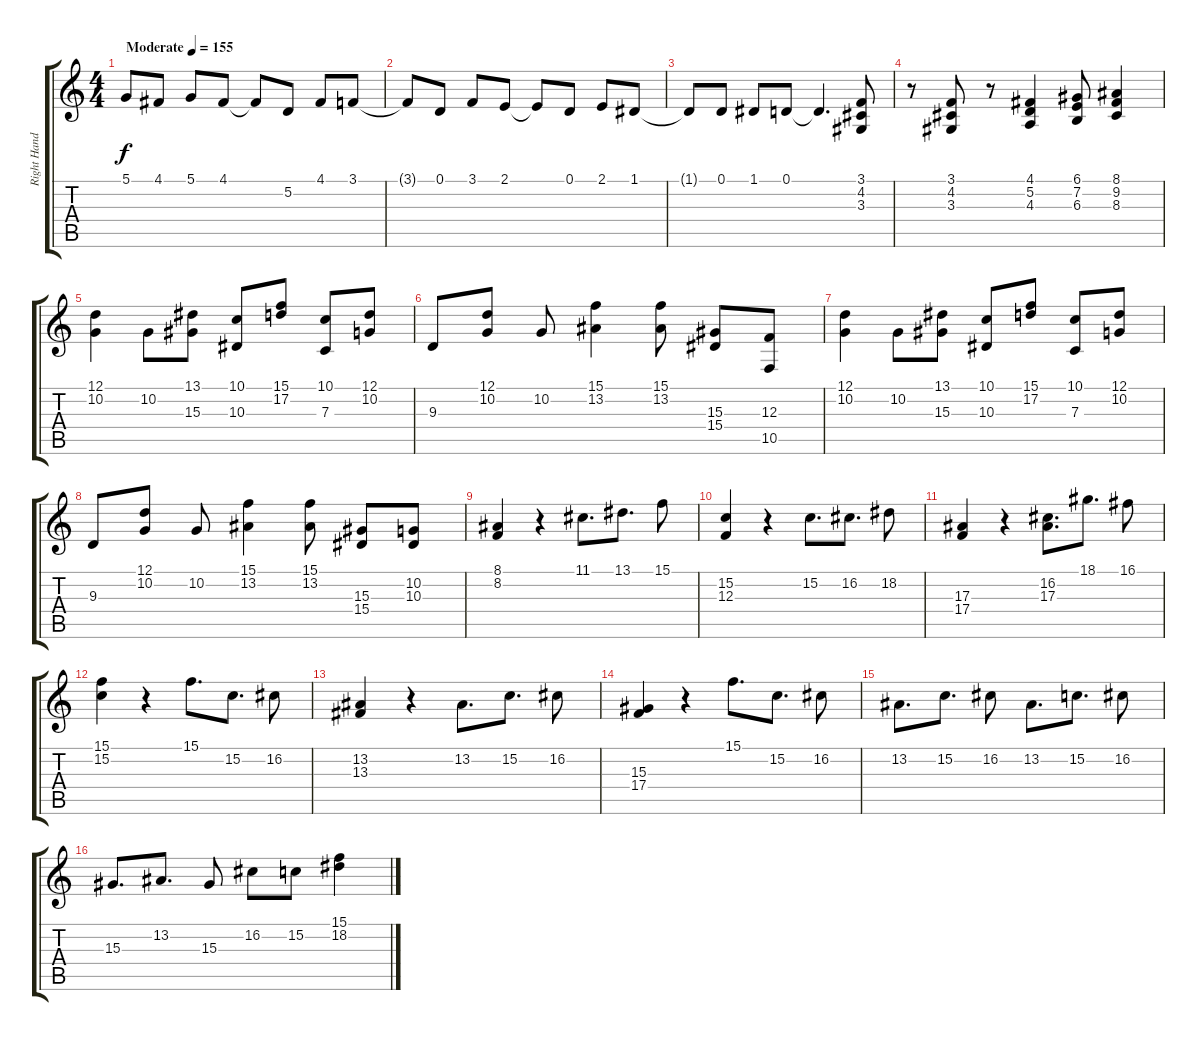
\track ("Right Hand" "Right Hand") {instrument acousticgrandpiano}
\staff {score tabs}
\tuning (D4 A3 F3 C3 G2 D2) {hide}
\ts (4 4)
\tempo (155 "Moderate")
\clef g2
\ks c
5.1.8{dy f instrument acousticgrandpiano} 4.1.8 5.1.8 4.1.8 4.1{t}.8 5.2.8 4.1.8 3.1.8 |
3.1{t}.8 0.1.8 3.1.8 2.1.8 2.1{t}.8 0.1.8 2.1.8 1.1.8 |
1.1{t}.8 0.1.8 1.1.8 0.1.8 0.1{t}.4{d} (3.1 4.2 3.3).8 |
r.8 (3.1 4.2 3.3).8 r.8 (4.1 5.2 4.3).4 (6.1 7.2 6.3).8 (8.1 9.2 8.3).4 |
(12.1 10.2).4 10.2.8 (13.1 15.3).8 (10.1 10.3).8 (15.1 17.2).8 (10.1 7.3).8 (12.1 10.2).8 |
9.3.8 (12.1 10.2).8 10.2.8 (15.1 13.2).4 (15.1 13.2).8 (15.3 15.4).8 (12.3 10.5).8 |
(12.1 10.2).4 10.2.8 (13.1 15.3).8 (10.1 10.3).8 (15.1 17.2).8 (10.1 7.3).8 (12.1 10.2).8 |
9.3.8 (12.1 10.2).8 10.2.8 (15.1 13.2).4 (15.1 13.2).8 (15.3 15.4).8 (10.2 10.3).8 |
(8.1 8.2).4 r.4 11.1.8{d} 13.1.8{d} 15.1.8 |
(15.2 12.3).4 r.4 15.2.8{d} 16.2.8{d} 18.2.8 |
(17.3 17.4).4 r.4 (16.2 17.3).8{d} 18.1.8{d} 16.1.8 |
(15.1 15.2).4 r.4 15.1.8{d} 15.2.8{d} 16.2.8 |
(13.2 13.3).4 r.4 13.2.8{d} 15.2.8{d} 16.2.8 |
(15.3 17.4).4 r.4 15.1.8{d} 15.2.8{d} 16.2.8 |
13.2.8{d} 15.2.8{d} 16.2.8 13.2.8{d} 15.2.8{d} 16.2.8 |
15.3.8{d} 13.2.8{d} 15.3.8 16.2.8 15.2.8 (15.1 18.2).4
